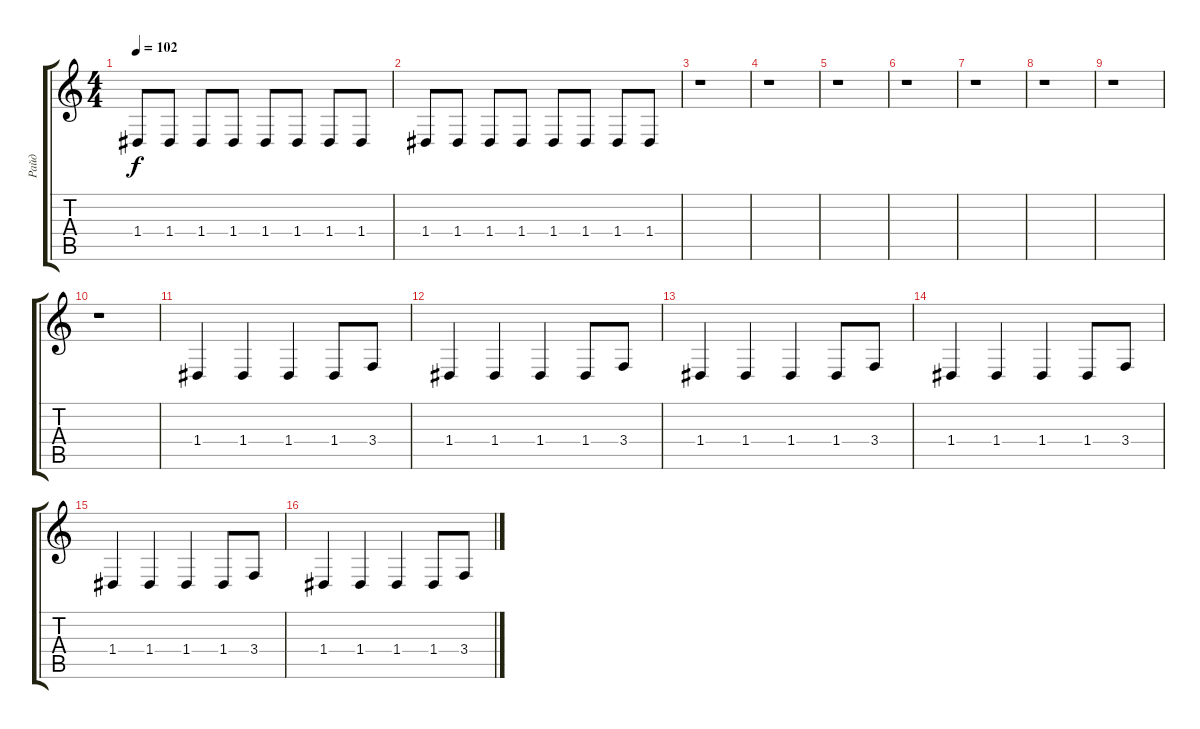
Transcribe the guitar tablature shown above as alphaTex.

\track ("Райд" "Райд") {instrument acousticgrandpiano}
\staff {score tabs}
\tuning (E4 B3 G3 D3 A2 E2) {hide}
\ts (4 4)
\tempo 102
\clef g2
\ks c
1.4.8{dy f} 1.4.8 1.4.8 1.4.8 1.4.8 1.4.8 1.4.8 1.4.8 |
1.4.8 1.4.8 1.4.8 1.4.8 1.4.8 1.4.8 1.4.8 1.4.8 |
r.1 |
r.1 |
r.1 |
r.1 |
r.1 |
r.1 |
r.1 |
r.1 |
1.4.4 1.4.4 1.4.4 1.4.8 3.4.8 |
1.4.4 1.4.4 1.4.4 1.4.8 3.4.8 |
1.4.4 1.4.4 1.4.4 1.4.8 3.4.8 |
1.4.4 1.4.4 1.4.4 1.4.8 3.4.8 |
1.4.4 1.4.4 1.4.4 1.4.8 3.4.8 |
1.4.4 1.4.4 1.4.4 1.4.8 3.4.8
